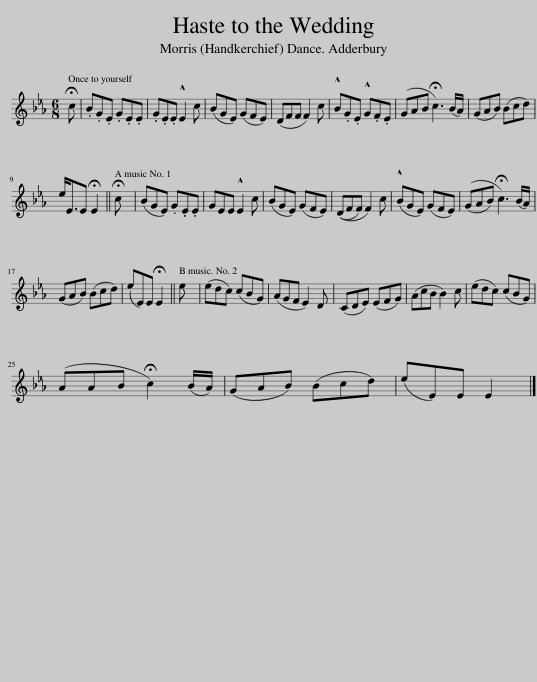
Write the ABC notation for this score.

X:1
L:1/8
M:6/8
I:linebreak $
K:Eb
V:1 treble
V:1
 !fermata!c | .B.G.E .G.E.E | .G.E.E !^!E2 c | (BGE) (GFE) | (DFF F2) c | %5
 !^!B.G.E !^!G.F.E | (GAB !fermata!c3) (B/A/) | (GAB) (Bcd) |$ e<EE !fermata!E2 || !fermata!c | %10
 (BGE) .G.E.E | GEE !^!E2 c | (BGE) (GFE) | ((DFF) F2) c | (!^!BGE) (GFE) | %15
 ((GAB) !fermata!c3) (B/A/) |$ (GAB) (Bcd) | (eE)E !fermata!E2 || e | (edc) (cBG) | %20
 (AGF E2) D | (CDE) (EFG) | (AcB B2) c | (edc) (cBG) |$ (AAB !fermata!c2) (B/A/) | %25
 (GAB) (Bcd) | (eE)E E2 |] %27
